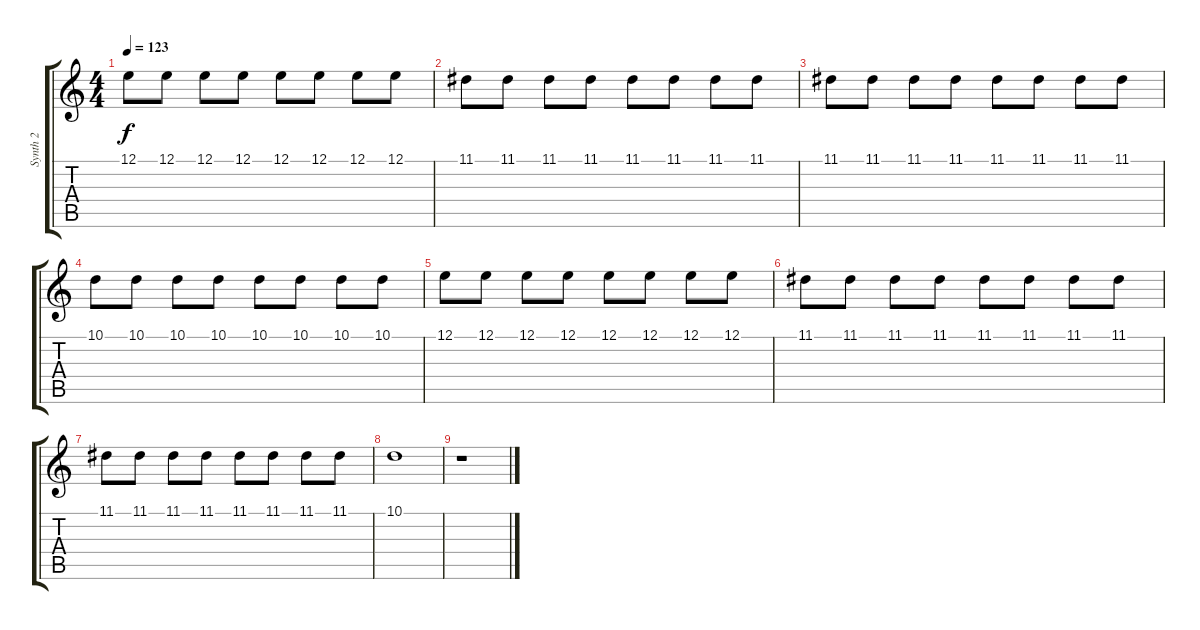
\track ("Synth 2" "Synth 2") {instrument electricgrandpiano}
\staff {score tabs}
\tuning (E4 B3 G3 D3 A2 E2) {hide}
\ts (4 4)
\tempo 123
\clef g2
\ks c
12.1.8{dy f} 12.1.8 12.1.8 12.1.8 12.1.8 12.1.8 12.1.8 12.1.8 |
11.1.8 11.1.8 11.1.8 11.1.8 11.1.8 11.1.8 11.1.8 11.1.8 |
11.1.8 11.1.8 11.1.8 11.1.8 11.1.8 11.1.8 11.1.8 11.1.8 |
10.1.8 10.1.8 10.1.8 10.1.8 10.1.8 10.1.8 10.1.8 10.1.8 |
12.1.8 12.1.8 12.1.8 12.1.8 12.1.8 12.1.8 12.1.8 12.1.8 |
11.1.8 11.1.8 11.1.8 11.1.8 11.1.8 11.1.8 11.1.8 11.1.8 |
11.1.8 11.1.8 11.1.8 11.1.8 11.1.8 11.1.8 11.1.8 11.1.8 |
10.1.1{volume 0} |
r.1{volume 13}
